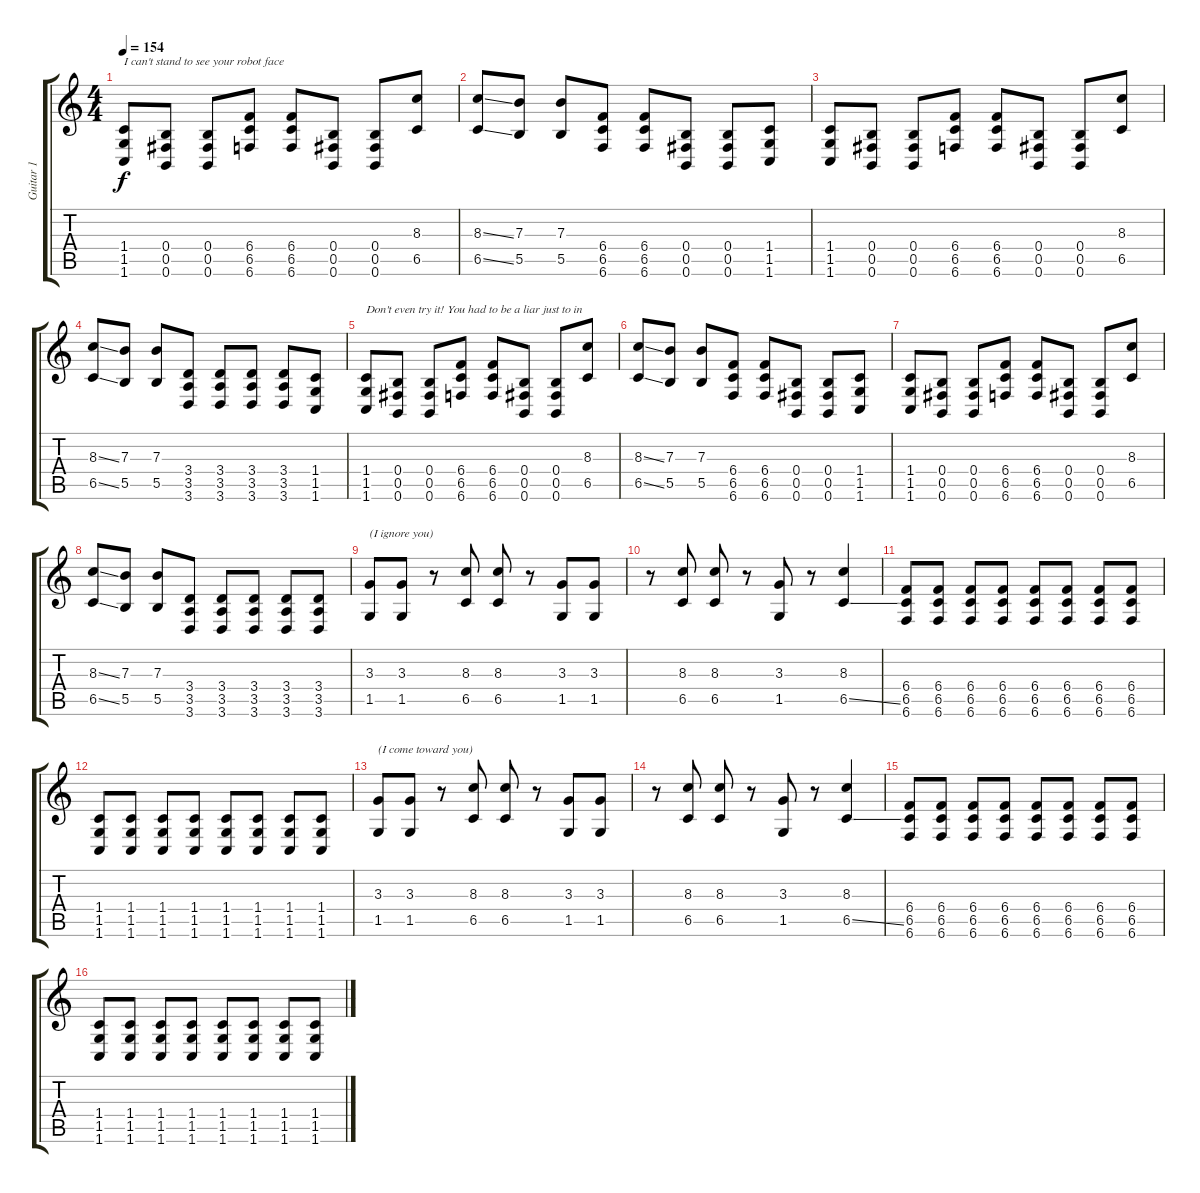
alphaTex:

\track ("Guitar 1" "Guitar 1") {instrument distortionguitar}
\staff {score tabs}
\tuning (Db4 Ab3 E3 B2 Gb2 B1) {hide}
\ts (4 4)
\tempo 154
\clef g2
\ks c
(1.4 1.5 1.6).8{txt "I can't stand to see your robot face" dy f} (0.4 0.5 0.6).8 (0.4 0.5 0.6).8 (6.4 6.5 6.6).8 (6.4 6.5 6.6).8 (0.4 0.5 0.6).8 (0.4 0.5 0.6).8 (8.3 6.5).8 |
(8.3{ss} 6.5{ss}).8 (7.3 5.5).8 (7.3 5.5).8 (6.4 6.5 6.6).8 (6.4 6.5 6.6).8 (0.4 0.5 0.6).8 (0.4 0.5 0.6).8 (1.4 1.5 1.6).8 |
(1.4 1.5 1.6).8 (0.4 0.5 0.6).8 (0.4 0.5 0.6).8 (6.4 6.5 6.6).8 (6.4 6.5 6.6).8 (0.4 0.5 0.6).8 (0.4 0.5 0.6).8 (8.3 6.5).8 |
(8.3{ss} 6.5{ss}).8 (7.3 5.5).8 (7.3 5.5).8 (3.4 3.5 3.6).8 (3.4 3.5 3.6).8 (3.4 3.5 3.6).8 (3.4 3.5 3.6).8 (1.4 1.5 1.6).8 |
(1.4 1.5 1.6).8{txt "Don't even try it! You had to be a liar just to in"} (0.4 0.5 0.6).8 (0.4 0.5 0.6).8 (6.4 6.5 6.6).8 (6.4 6.5 6.6).8 (0.4 0.5 0.6).8 (0.4 0.5 0.6).8 (8.3 6.5).8 |
(8.3{ss} 6.5{ss}).8 (7.3 5.5).8 (7.3 5.5).8 (6.4 6.5 6.6).8 (6.4 6.5 6.6).8 (0.4 0.5 0.6).8 (0.4 0.5 0.6).8 (1.4 1.5 1.6).8 |
(1.4 1.5 1.6).8 (0.4 0.5 0.6).8 (0.4 0.5 0.6).8 (6.4 6.5 6.6).8 (6.4 6.5 6.6).8 (0.4 0.5 0.6).8 (0.4 0.5 0.6).8 (8.3 6.5).8 |
(8.3{ss} 6.5{ss}).8 (7.3 5.5).8 (7.3 5.5).8 (3.4 3.5 3.6).8 (3.4 3.5 3.6).8 (3.4 3.5 3.6).8 (3.4 3.5 3.6).8 (3.4 3.5 3.6).8 |
(3.3 1.5).8{txt "(I ignore you)"} (3.3 1.5).8 r.8 (8.3 6.5).8 (8.3 6.5).8 r.8 (3.3 1.5).8 (3.3 1.5).8 |
r.8 (8.3 6.5).8 (8.3 6.5).8 r.8 (3.3 1.5).8 r.8 (8.3 6.5{ss}).4 |
(6.4 6.5 6.6).8 (6.4 6.5 6.6).8 (6.4 6.5 6.6).8 (6.4 6.5 6.6).8 (6.4 6.5 6.6).8 (6.4 6.5 6.6).8 (6.4 6.5 6.6).8 (6.4 6.5 6.6).8 |
(1.4 1.5 1.6).8 (1.4 1.5 1.6).8 (1.4 1.5 1.6).8 (1.4 1.5 1.6).8 (1.4 1.5 1.6).8 (1.4 1.5 1.6).8 (1.4 1.5 1.6).8 (1.4 1.5 1.6).8 |
(3.3 1.5).8{txt "(I come toward you) "} (3.3 1.5).8 r.8 (8.3 6.5).8 (8.3 6.5).8 r.8 (3.3 1.5).8 (3.3 1.5).8 |
r.8 (8.3 6.5).8 (8.3 6.5).8 r.8 (3.3 1.5).8 r.8 (8.3 6.5{ss}).4 |
(6.4 6.5 6.6).8 (6.4 6.5 6.6).8 (6.4 6.5 6.6).8 (6.4 6.5 6.6).8 (6.4 6.5 6.6).8 (6.4 6.5 6.6).8 (6.4 6.5 6.6).8 (6.4 6.5 6.6).8 |
(1.4 1.5 1.6).8 (1.4 1.5 1.6).8 (1.4 1.5 1.6).8 (1.4 1.5 1.6).8 (1.4 1.5 1.6).8 (1.4 1.5 1.6).8 (1.4 1.5 1.6).8 (1.4 1.5 1.6).8
